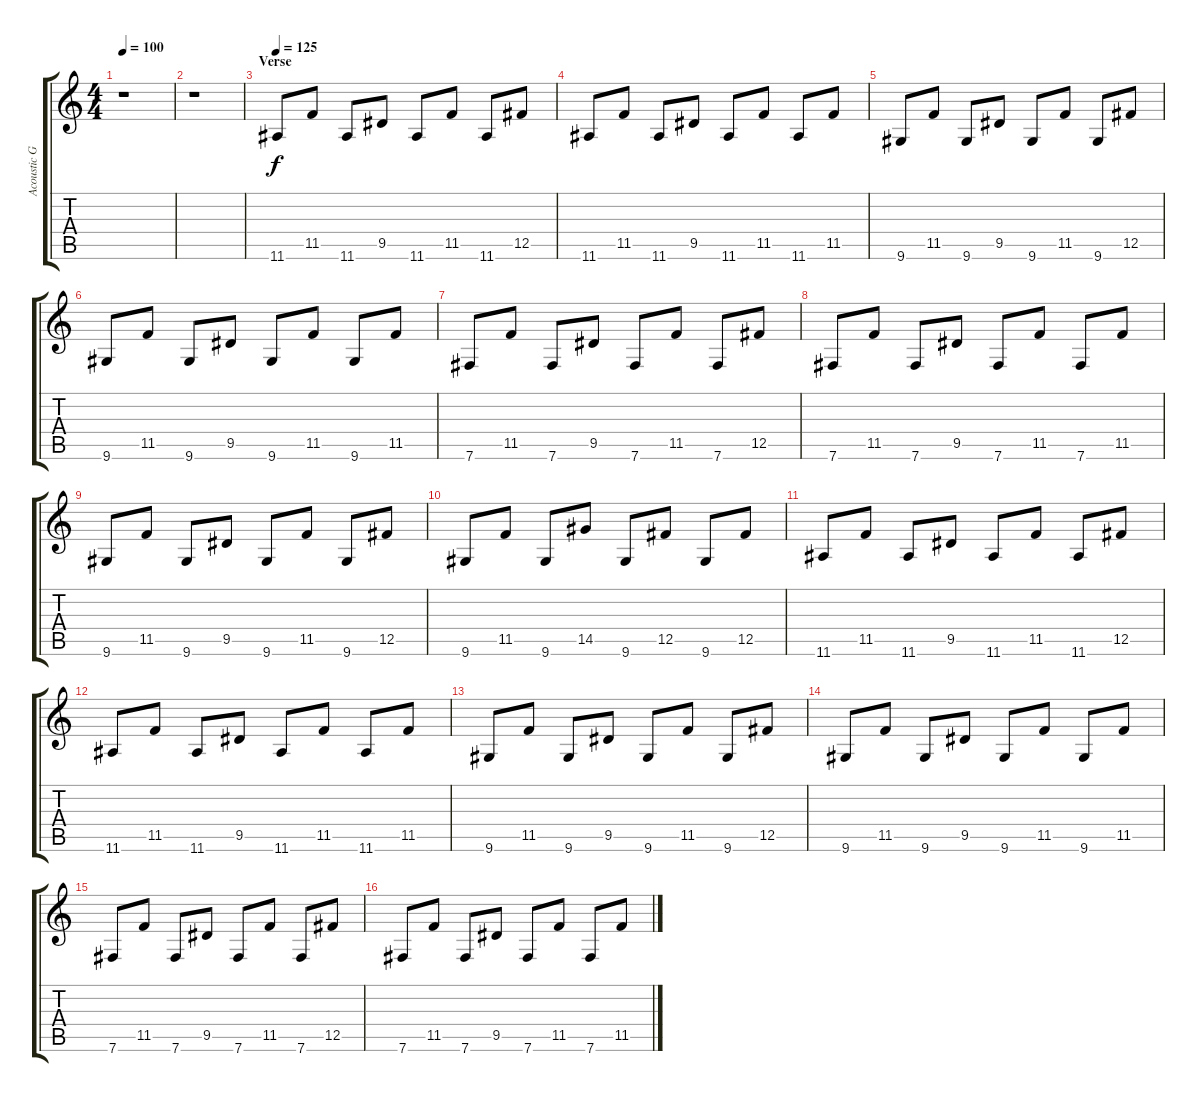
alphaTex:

\track ("Acoustic Guitar 1" "Acoustic G") {instrument acousticguitarsteel}
\staff {score tabs}
\tuning (Db4 Ab3 E3 B2 Gb2 B1) {hide}
\ts (4 4)
\tempo 100
\clef g2
\ks c
r.1{dy f} |
r.1 |
\section ("" "Verse")
\tempo 125
11.6.8 11.5.8 11.6.8 9.5.8 11.6.8 11.5.8 11.6.8 12.5.8 |
11.6.8 11.5.8 11.6.8 9.5.8 11.6.8 11.5.8 11.6.8 11.5.8 |
9.6.8 11.5.8 9.6.8 9.5.8 9.6.8 11.5.8 9.6.8 12.5.8 |
9.6.8 11.5.8 9.6.8 9.5.8 9.6.8 11.5.8 9.6.8 11.5.8 |
7.6.8 11.5.8 7.6.8 9.5.8 7.6.8 11.5.8 7.6.8 12.5.8 |
7.6.8 11.5.8 7.6.8 9.5.8 7.6.8 11.5.8 7.6.8 11.5.8 |
9.6.8 11.5.8 9.6.8 9.5.8 9.6.8 11.5.8 9.6.8 12.5.8 |
9.6.8 11.5.8 9.6.8 14.5.8 9.6.8 12.5.8 9.6.8 12.5.8 |
11.6.8 11.5.8 11.6.8 9.5.8 11.6.8 11.5.8 11.6.8 12.5.8 |
11.6.8 11.5.8 11.6.8 9.5.8 11.6.8 11.5.8 11.6.8 11.5.8 |
9.6.8 11.5.8 9.6.8 9.5.8 9.6.8 11.5.8 9.6.8 12.5.8 |
9.6.8 11.5.8 9.6.8 9.5.8 9.6.8 11.5.8 9.6.8 11.5.8 |
7.6.8 11.5.8 7.6.8 9.5.8 7.6.8 11.5.8 7.6.8 12.5.8 |
7.6.8 11.5.8 7.6.8 9.5.8 7.6.8 11.5.8 7.6.8 11.5.8
